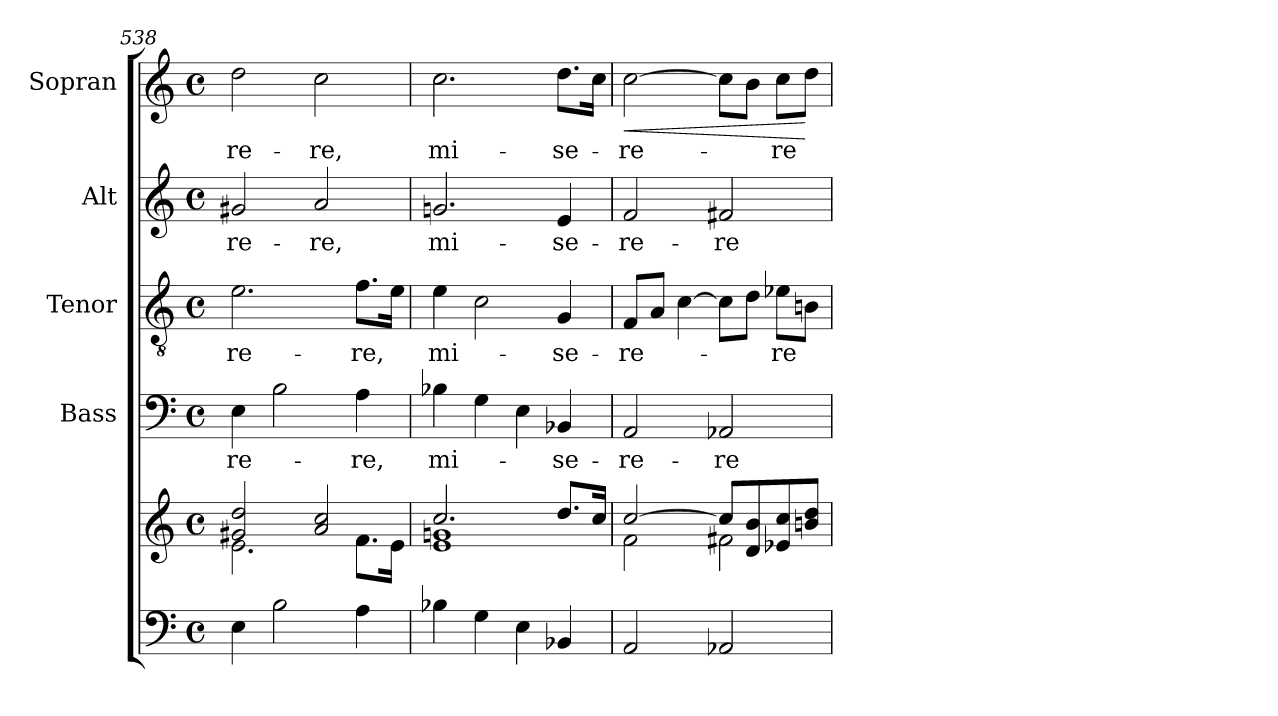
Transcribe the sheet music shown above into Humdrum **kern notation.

**kern	**kern	**kern	**text	**kern	**text	**kern	**text	**kern	**text	**dynam
*part5	*part5	*part4	*part4	*part3	*part3	*part2	*part2	*part1	*part1	*part1
*staff6	*staff5	*staff4	*staff4	*staff3	*staff3	*staff2	*staff2	*staff1	*staff1	*staff1
*	*	*I"Bass	*	*I"Tenor	*	*I"Alt	*	*I"Sopran	*	*
*	*	*I'B.	*	*I'T.	*	*I'A.	*	*I'S.	*	*
*clefF4	*clefG2	*clefF4	*	*clefGv2	*	*clefG2	*	*clefG2	*	*
*k[]	*k[]	*k[]	*	*k[]	*	*k[]	*	*k[]	*	*
*C:	*C:	*C:	*	*C:	*	*C:	*	*C:	*	*
*M4/4	*M4/4	*M4/4	*	*M4/4	*	*M4/4	*	*M4/4	*	*
*met(c)	*met(c)	*met(c)	*	*met(c)	*	*met(c)	*	*met(c)	*	*
=538	=538	=538	=538	=538	=538	=538	=538	=538	=538	=538
*	*^	*	*	*	*	*	*	*	*	*
!	!	!	!	!LO:LY:b	!	!LO:LY:b	!	!LO:LY:b	!	!LO:LY:b	!
4E\	2g#X/ 2dd/	2.e\	4E\	-re-	2.e\	-re-	2g#X/	-re-	2dd\	-re-	.
2B\	.	.	2B\	.	.	.	.	.	.	.	.
!	!	!	!	!	!	!	!	!LO:LY:b	!	!LO:LY:b	!
.	2a/ 2cc/	.	.	.	.	.	2a/	-re,	2cc\	-re,	.
!	!	!	!	!LO:LY:b	!	!LO:LY:b	!	!	!	!	!
4A\	.	8.f\L	4A\	-re,	8.f\L	-re,	.	.	.	.	.
.	.	16e\Jk	.	.	16e\Jk	.	.	.	.	.	.
=539	=539	=539	=539	=539	=539	=539	=539	=539	=539	=539	=539
!	!	!	!	!LO:LY:b	!	!LO:LY:b	!	!LO:LY:b	!	!LO:LY:b	!
4B-X\	2.cc/	1e 1gn	4B-X\	mi-	4e\	mi-	2.gn/	mi-	2.cc\	mi-	.
4G\	.	.	4G\	.	2c\	.	.	.	.	.	.
4E\	.	.	4E\	.	.	.	.	.	.	.	.
!	!	!	!	!LO:LY:b	!	!LO:LY:b	!	!LO:LY:b	!	!LO:LY:b	!
4BB-X/	8.dd/L	.	4BB-X/	-se-	4G/	-se-	4e/	-se-	8.dd\L	-se-	.
.	16cc/Jk	.	.	.	.	.	.	.	16cc\Jk	.	.
=540	=540	=540	=540	=540	=540	=540	=540	=540	=540	=540	=540
!	!	!	!	!LO:LY:b	!	!LO:LY:b	!	!LO:LY:b	!	!LO:LY:b	!LO:HP:b
2AA/	[>2cc/	2f\	2AA/	-re-	8F/L	-re-	2f/	-re-	[2cc\	-re-	<
.	.	.	.	.	8A/J	.	.	.	.	.	.
.	.	.	.	.	[4c\	.	.	.	.	.	.
!	!	!	!	!LO:LY:b	!	!	!	!LO:LY:b	!	!	!
2AA-X/	8cc/L]	2f#X\	2AA-X/	-re	8c\L]	.	2f#X/	-re	8cc\L]	.	.
.	8d/ 8b/	.	.	.	8d\J	.	.	.	8b\J	.	.
!	!	!	!	!	!	!LO:LY:b	!	!	!	!LO:LY:b	!
.	8e-X/ 8cc/	.	.	.	8e-X\L	-re	.	.	8cc\L	-re	.
.	8bn/ 8dd/J	.	.	.	8Bn\J	.	.	.	8dd\J	.	[
*	*v	*v	*	*	*	*	*	*	*	*	*
=	=	=	=	=	=	=	=	=	=	=
*-	*-	*-	*-	*-	*-	*-	*-	*-	*-	*-
